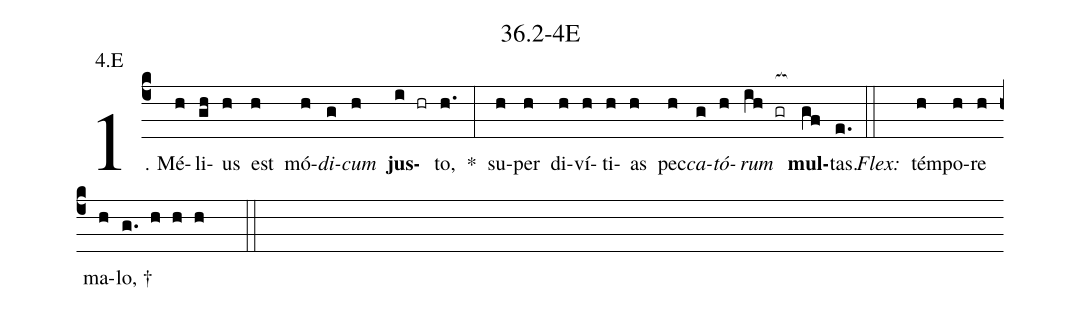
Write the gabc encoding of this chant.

name: 36.2-4E;
annotation: 4.E;
%%
(c4)1. Mé(h)li(gh)us(h) est(h) mó(h)<i>di</i>(g)<i>cum</i>(h) <b>jus</b>(i hr)to,(h.) *(:) su(h)per(h) di(h)ví(h)ti(h)as(h) pec(h)<i>ca</i>(g)<i>tó</i>(h)<i>rum</i>(ih gr[ocb:1{]) <b>mul</b>(gf[ocb:0}])tas.(e.) (::)
<i>Flex:</i>()  tém(h)po(h)re(h) ma(h)lo, †(g. h h h  ::)

%E(h) u(g) o(h) u(ih) a(gf) e.(e.) (::)
